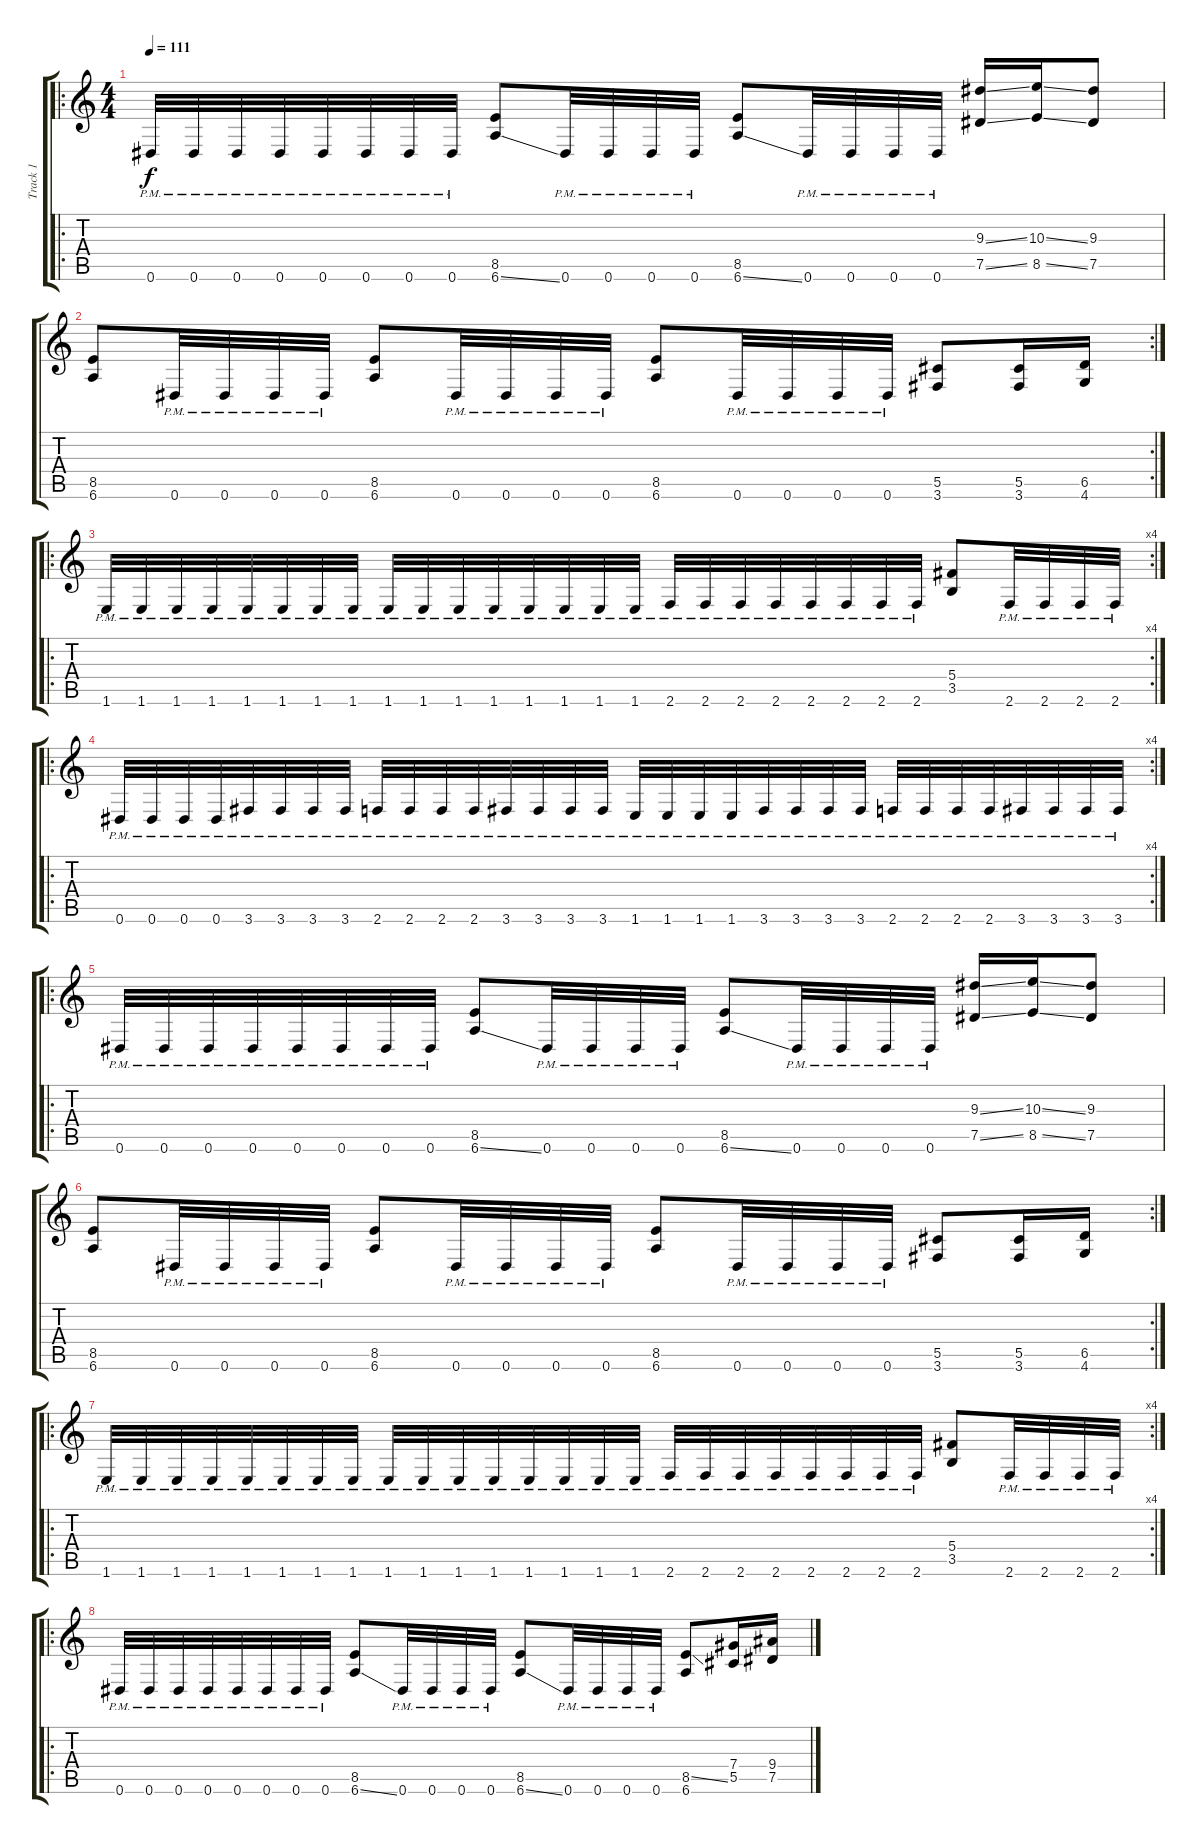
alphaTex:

\track ("Track 1" "Track 1") {instrument distortionguitar}
\staff {score tabs}
\tuning (Eb4 Bb3 Gb3 Db3 Ab2 Eb2) {hide}
\ro
\ts (4 4)
\tempo 111
\clef g2
\ks c
0.6{pm}.32{dy f} 0.6{pm}.32 0.6{pm}.32 0.6{pm}.32 0.6{pm}.32 0.6{pm}.32 0.6{pm}.32 0.6{pm}.32 (8.5 6.6{ss}).8 0.6{pm}.32 0.6{pm}.32 0.6{pm}.32 0.6{pm}.32 (8.5 6.6{ss}).8 0.6{pm}.32 0.6{pm}.32 0.6{pm}.32 0.6{pm}.32 (9.3{ss} 7.5{ss}).16 (10.3{ss} 8.5{ss}).16 (9.3 7.5).8 |
\rc 2
(8.5 6.6).8 0.6{pm}.32 0.6{pm}.32 0.6{pm}.32 0.6{pm}.32 (8.5 6.6).8 0.6{pm}.32 0.6{pm}.32 0.6{pm}.32 0.6{pm}.32 (8.5 6.6).8 0.6{pm}.32 0.6{pm}.32 0.6{pm}.32 0.6{pm}.32 (5.5 3.6).8 (5.5 3.6).16 (6.5 4.6).16 |
\ro
\rc 4
1.6{pm}.32 1.6{pm}.32 1.6{pm}.32 1.6{pm}.32 1.6{pm}.32 1.6{pm}.32 1.6{pm}.32 1.6{pm}.32 1.6{pm}.32 1.6{pm}.32 1.6{pm}.32 1.6{pm}.32 1.6{pm}.32 1.6{pm}.32 1.6{pm}.32 1.6{pm}.32 2.6{pm}.32 2.6{pm}.32 2.6{pm}.32 2.6{pm}.32 2.6{pm}.32 2.6{pm}.32 2.6{pm}.32 2.6{pm}.32 (5.4 3.5).8 2.6{pm}.32 2.6{pm}.32 2.6{pm}.32 2.6{pm}.32 |
\ro
\rc 4
0.6{pm}.32 0.6{pm}.32 0.6{pm}.32 0.6{pm}.32 3.6{pm}.32 3.6{pm}.32 3.6{pm}.32 3.6{pm}.32 2.6{pm}.32 2.6{pm}.32 2.6{pm}.32 2.6{pm}.32 3.6{pm}.32 3.6{pm}.32 3.6{pm}.32 3.6{pm}.32 1.6{pm}.32 1.6{pm}.32 1.6{pm}.32 1.6{pm}.32 3.6{pm}.32 3.6{pm}.32 3.6{pm}.32 3.6{pm}.32 2.6{pm}.32 2.6{pm}.32 2.6{pm}.32 2.6{pm}.32 3.6{pm}.32 3.6{pm}.32 3.6{pm}.32 3.6{pm}.32 |
\ro
0.6{pm}.32 0.6{pm}.32 0.6{pm}.32 0.6{pm}.32 0.6{pm}.32 0.6{pm}.32 0.6{pm}.32 0.6{pm}.32 (8.5 6.6{ss}).8 0.6{pm}.32 0.6{pm}.32 0.6{pm}.32 0.6{pm}.32 (8.5 6.6{ss}).8 0.6{pm}.32 0.6{pm}.32 0.6{pm}.32 0.6{pm}.32 (9.3{ss} 7.5{ss}).16 (10.3{ss} 8.5{ss}).16 (9.3 7.5).8 |
\rc 2
(8.5 6.6).8 0.6{pm}.32 0.6{pm}.32 0.6{pm}.32 0.6{pm}.32 (8.5 6.6).8 0.6{pm}.32 0.6{pm}.32 0.6{pm}.32 0.6{pm}.32 (8.5 6.6).8 0.6{pm}.32 0.6{pm}.32 0.6{pm}.32 0.6{pm}.32 (5.5 3.6).8 (5.5 3.6).16 (6.5 4.6).16 |
\ro
\rc 4
1.6{pm}.32 1.6{pm}.32 1.6{pm}.32 1.6{pm}.32 1.6{pm}.32 1.6{pm}.32 1.6{pm}.32 1.6{pm}.32 1.6{pm}.32 1.6{pm}.32 1.6{pm}.32 1.6{pm}.32 1.6{pm}.32 1.6{pm}.32 1.6{pm}.32 1.6{pm}.32 2.6{pm}.32 2.6{pm}.32 2.6{pm}.32 2.6{pm}.32 2.6{pm}.32 2.6{pm}.32 2.6{pm}.32 2.6{pm}.32 (5.4 3.5).8 2.6{pm}.32 2.6{pm}.32 2.6{pm}.32 2.6{pm}.32 |
\ro
0.6{pm}.32 0.6{pm}.32 0.6{pm}.32 0.6{pm}.32 0.6{pm}.32 0.6{pm}.32 0.6{pm}.32 0.6{pm}.32 (8.5 6.6{ss}).8 0.6{pm}.32 0.6{pm}.32 0.6{pm}.32 0.6{pm}.32 (8.5 6.6{ss}).8 0.6{pm}.32 0.6{pm}.32 0.6{pm}.32 0.6{pm}.32 (8.5{ss} 6.6{ss}).8 (7.4 5.5).16 (9.4 7.5).16
